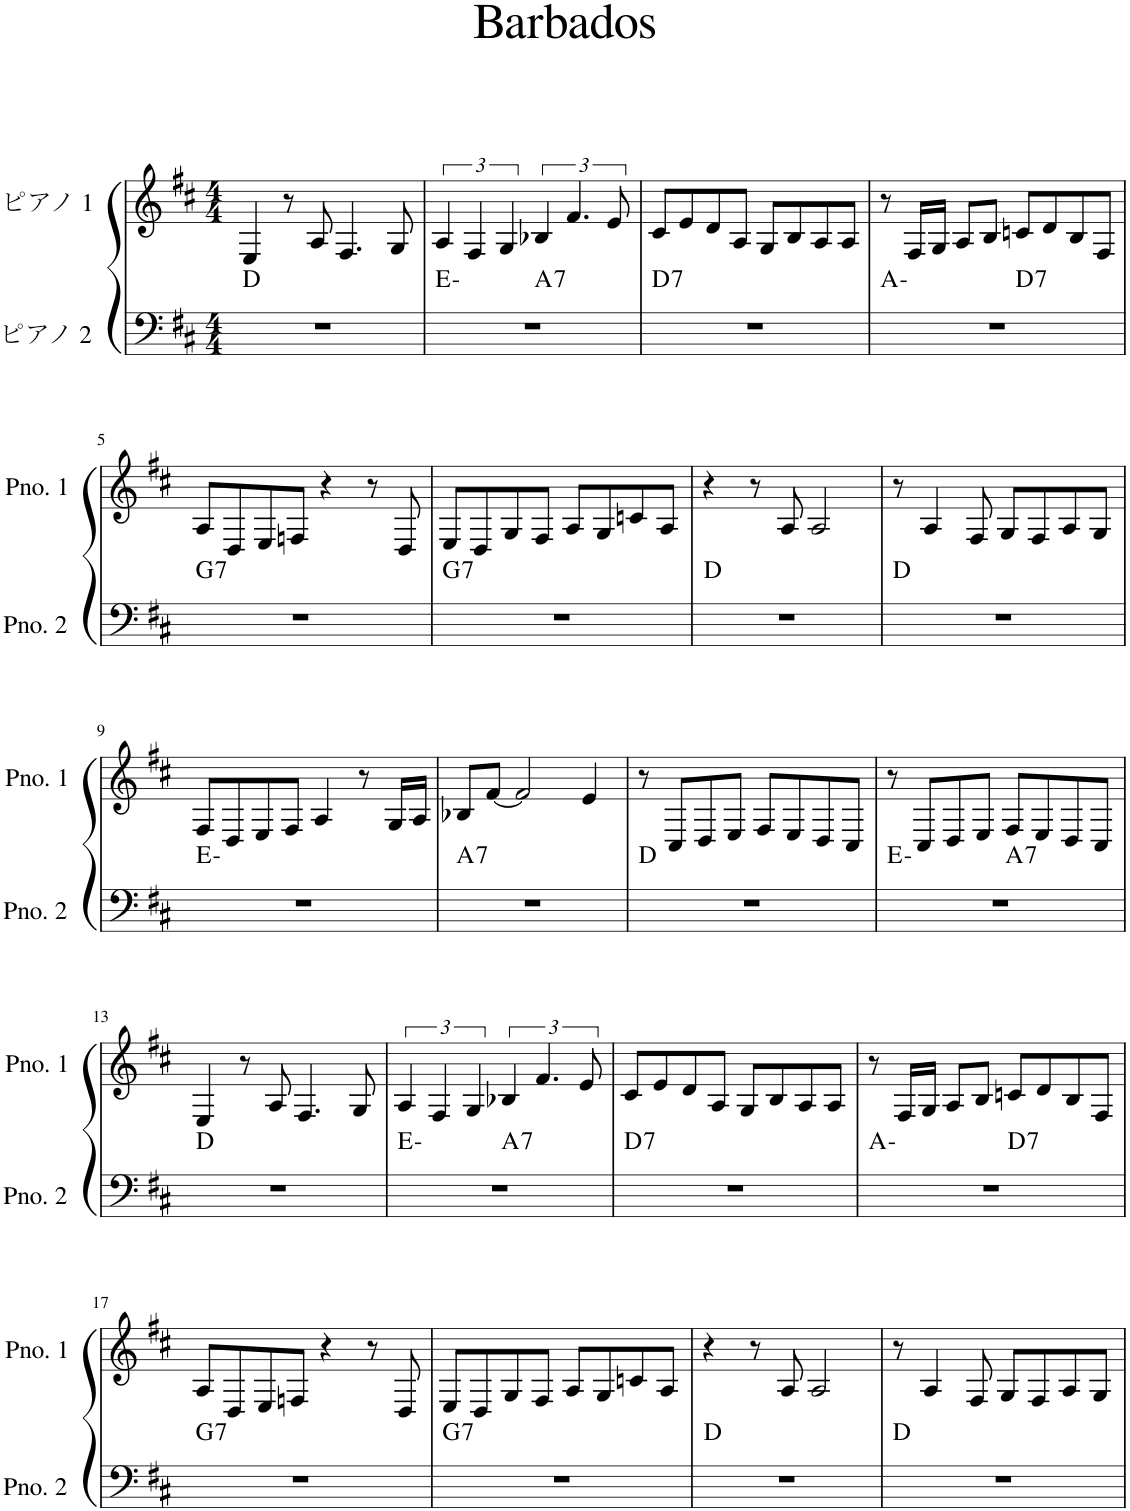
**kern	**harte	**kern
*part2	*part2	*part1
*staff2	*	*staff1
*I"ピアノ 2	*	*I"ピアノ 1
*clefF4	*	*clefG2
*k[f#c#]	*	*k[f#c#]
*M4/4	*	*M4/4
=1	=1	=1
1r	D:maj	4E/
.	.	8r
.	.	8A/
.	.	4.F#/
.	.	8G/
=2	=2	=2
*^	*	*
1r	2ryy	E:min	6A/
.	.	.	6F#/
.	.	.	6G/
!	!	!LO:H:kt=7	!
.	2ryy	A:7	6B-X/
.	.	.	6.f#/
.	.	.	12e/
=3	=3	=3	=3
!	!	!LO:H:kt=7	!
*v	*v	*	*
1r	D:7	8c#/L
.	.	8e/
.	.	8d/
.	.	8A/J
.	.	8G/L
.	.	8B/
.	.	8A/
.	.	8A/J
=4	=4	=4
*^	*	*
1r	2ryy	A:min	8r
.	.	.	16F#/LL
.	.	.	16G/JJ
.	.	.	8A/L
.	.	.	8B/J
!	!	!LO:H:kt=7	!
.	2ryy	D:7	8cn/L
.	.	.	8d/
.	.	.	8B/
.	.	.	8F#/J
!!LO:LB:g=z
=5	=5	=5	=5
!	!	!LO:H:kt=7	!
*v	*v	*	*
1r	G:7	8A/L
.	.	8D/
.	.	8E/
.	.	8Fn/J
.	.	4r
.	.	8r
.	.	8D/
=6	=6	=6
!	!LO:H:kt=7	!
1r	G:7	8E/L
.	.	8D/
.	.	8G/
.	.	8F#/J
.	.	8A/L
.	.	8G/
.	.	8cn/
.	.	8A/J
=7	=7	=7
1r	D:maj	4r
.	.	8r
.	.	8A/
.	.	2A/
=8	=8	=8
1r	D:maj	8r
.	.	4A/
.	.	8F#/
.	.	8G/L
.	.	8F#/
.	.	8A/
.	.	8G/J
!!LO:LB:g=z
=9	=9	=9
1r	E:min	8F#/L
.	.	8D/
.	.	8E/
.	.	8F#/J
.	.	4A/
.	.	8r
.	.	16G/LL
.	.	16A/JJ
=10	=10	=10
!	!LO:H:kt=7	!
1r	A:7	8B-X/L
.	.	[8f#/J
.	.	2f#/]
.	.	4e/
=11	=11	=11
1r	D:maj	8r
.	.	8C#/L
.	.	8D/
.	.	8E/J
.	.	8F#/L
.	.	8E/
.	.	8D/
.	.	8C#/J
=12	=12	=12
*^	*	*
1r	2ryy	E:min	8r
.	.	.	8C#/L
.	.	.	8D/
.	.	.	8E/J
!	!	!LO:H:kt=7	!
.	2ryy	A:7	8F#/L
.	.	.	8E/
.	.	.	8D/
.	.	.	8C#/J
*v	*v	*	*
!!LO:LB:g=z
=13	=13	=13
1r	D:maj	4E/
.	.	8r
.	.	8A/
.	.	4.F#/
.	.	8G/
=14	=14	=14
*^	*	*
1r	2ryy	E:min	6A/
.	.	.	6F#/
.	.	.	6G/
!	!	!LO:H:kt=7	!
.	2ryy	A:7	6B-X/
.	.	.	6.f#/
.	.	.	12e/
=15	=15	=15	=15
!	!	!LO:H:kt=7	!
*v	*v	*	*
1r	D:7	8c#/L
.	.	8e/
.	.	8d/
.	.	8A/J
.	.	8G/L
.	.	8B/
.	.	8A/
.	.	8A/J
=16	=16	=16
*^	*	*
1r	2ryy	A:min	8r
.	.	.	16F#/LL
.	.	.	16G/JJ
.	.	.	8A/L
.	.	.	8B/J
!	!	!LO:H:kt=7	!
.	2ryy	D:7	8cn/L
.	.	.	8d/
.	.	.	8B/
.	.	.	8F#/J
!!LO:LB:g=z
=17	=17	=17	=17
!	!	!LO:H:kt=7	!
*v	*v	*	*
1r	G:7	8A/L
.	.	8D/
.	.	8E/
.	.	8Fn/J
.	.	4r
.	.	8r
.	.	8D/
=18	=18	=18
!	!LO:H:kt=7	!
1r	G:7	8E/L
.	.	8D/
.	.	8G/
.	.	8F#/J
.	.	8A/L
.	.	8G/
.	.	8cn/
.	.	8A/J
=19	=19	=19
1r	D:maj	4r
.	.	8r
.	.	8A/
.	.	2A/
=20	=20	=20
1r	D:maj	8r
.	.	4A/
.	.	8F#/
.	.	8G/L
.	.	8F#/
.	.	8A/
.	.	8G/J
=	=	=
*-	*-	*-
